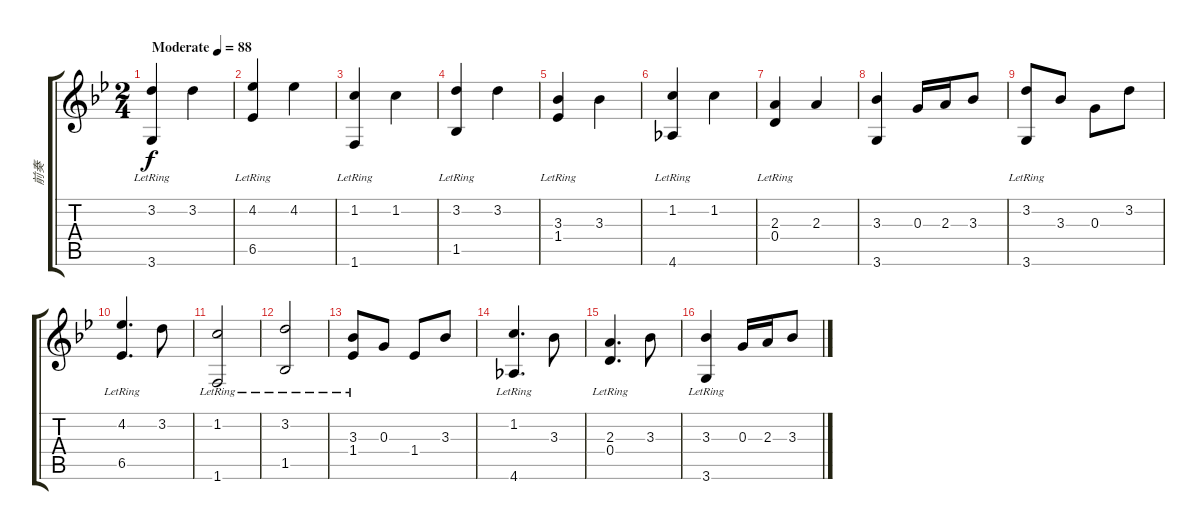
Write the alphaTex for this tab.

\track ("前奏" "前奏") {instrument acousticguitarsteel}
\staff {score tabs}
\tuning (E4 B3 G3 D3 A2 E2) {hide}
\ts (2 4)
\tempo (88 "Moderate")
\clef g2
\ks bb
(3.2 3.6{lr}).4{dy f instrument acousticguitarsteel} 3.2.4 |
(4.2 6.5{lr}).4 4.2.4 |
(1.2 1.6{lr}).4 1.2.4 |
(3.2 1.5{lr}).4 3.2.4 |
(3.3 1.4{lr}).4 3.3.4 |
(1.2 4.6{lr}).4 1.2.4 |
(2.3 0.4{lr}).4 2.3.4 |
(3.3 3.6).4 0.3.16 2.3.16 3.3.8 |
(3.2 3.6{lr}).8 3.3.8 0.3.8 3.2.8 |
(4.2 6.5{lr}).4{d} 3.2.8 |
(1.2 1.6{lr}).2 |
(3.2 1.5{lr}).2 |
(3.3 1.4{lr}).8 0.3.8 1.4.8 3.3.8 |
(1.2 4.6{lr}).4{d} 3.3.8 |
(2.3 0.4{lr}).4{d} 3.3.8 |
(3.3 3.6{lr}).4 0.3.16 2.3.16 3.3.8
